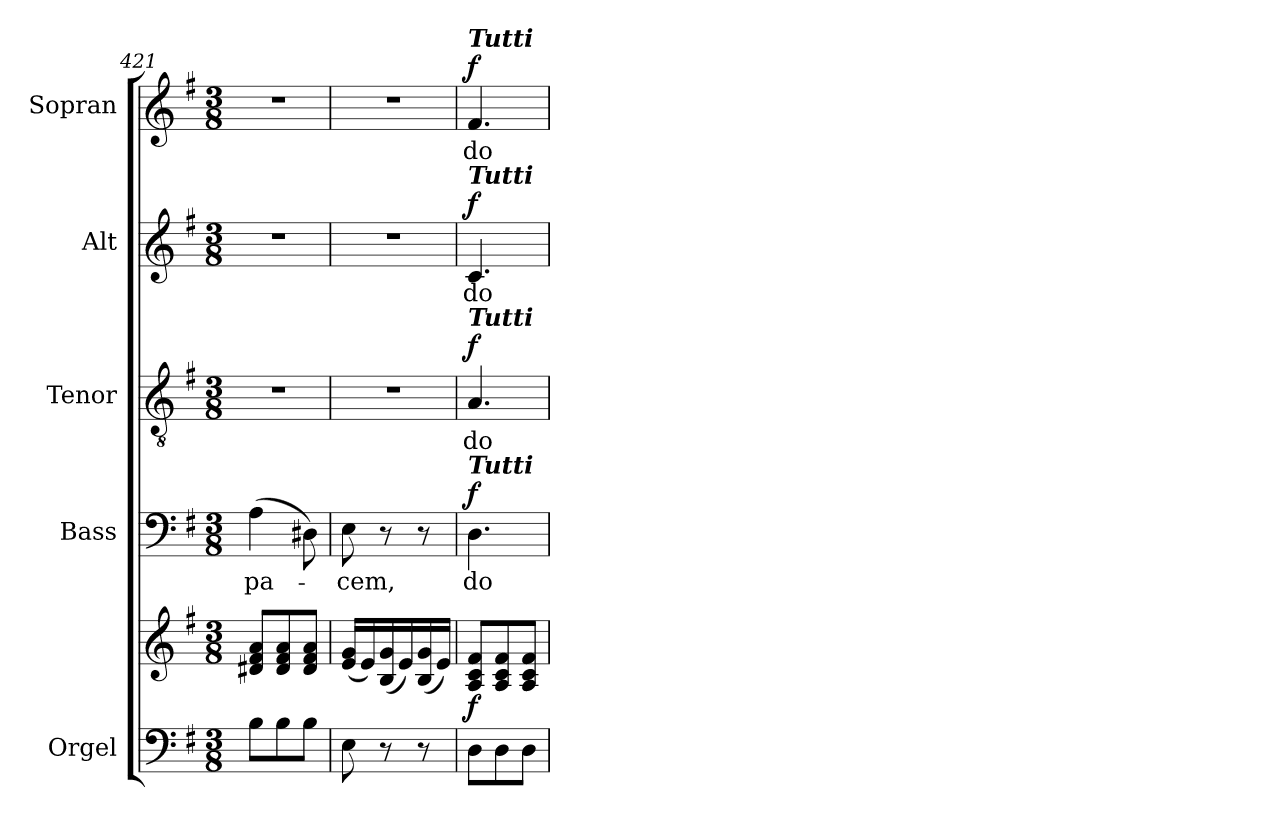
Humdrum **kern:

**kern	**kern	**dynam	**kern	**text	**dynam	**kern	**text	**dynam	**kern	**text	**dynam	**kern	**text	**dynam
*part5	*part5	*part5	*part4	*part4	*part4	*part3	*part3	*part3	*part2	*part2	*part2	*part1	*part1	*part1
*staff6	*staff5	*staff5/6	*staff4	*staff4	*staff4	*staff3	*staff3	*staff3	*staff2	*staff2	*staff2	*staff1	*staff1	*staff1
*I"Orgel	*	*	*I"Bass	*	*	*I"Tenor	*	*	*I"Alt	*	*	*I"Sopran	*	*
*I'Org.	*	*	*I'B.	*	*	*I'T.	*	*	*I'A.	*	*	*I'S.	*	*
!!LO:PB:g=z
*clefF4	*clefG2	*	*clefF4	*	*	*clefGv2	*	*	*clefG2	*	*	*clefG2	*	*
*k[f#]	*k[f#]	*	*k[f#]	*	*	*k[f#]	*	*	*k[f#]	*	*	*k[f#]	*	*
*G:	*G:	*	*G:	*	*	*G:	*	*	*G:	*	*	*G:	*	*
*M3/8	*M3/8	*	*M3/8	*	*	*M3/8	*	*	*M3/8	*	*	*M3/8	*	*
=421	=421	=421	=421	=421	=421	=421	=421	=421	=421	=421	=421	=421	=421	=421
!	!	!	!	!LO:LY:b	!	!	!	!	!	!	!	!	!	!
8B\L	8d#X/ 8f#/ 8a/L	.	(>4A\	pa-	.	4.r	.	.	4.r	.	.	4.r	.	.
8B\	8d#/ 8f#/ 8a/	.	.	.	.	.	.	.	.	.	.	.	.	.
8B\J	8d#/ 8f#/ 8a/J	.	8D#X\)	.	.	.	.	.	.	.	.	.	.	.
=422	=422	=422	=422	=422	=422	=422	=422	=422	=422	=422	=422	=422	=422	=422
!	!	!	!	!LO:LY:b	!	!	!	!	!	!	!	!	!	!
8E\	(<16e/ 16g/LL	.	8E\	-cem,	.	4.r	.	.	4.r	.	.	4.r	.	.
.	16e/)	.	.	.	.	.	.	.	.	.	.	.	.	.
8r	(<16B/ 16g/	.	8r	.	.	.	.	.	.	.	.	.	.	.
.	16e/)	.	.	.	.	.	.	.	.	.	.	.	.	.
8r	(<16B/ 16g/	.	8r	.	.	.	.	.	.	.	.	.	.	.
.	16e/JJ)	.	.	.	.	.	.	.	.	.	.	.	.	.
=423	=423	=423	=423	=423	=423	=423	=423	=423	=423	=423	=423	=423	=423	=423
!	!	!	!	!	!	!	!	!	!	!	!	!LO:TX:a:Bi:t=Tutti	!	!
!	!	!	!	!	!	!	!	!	!LO:TX:a:Bi:t=Tutti	!	!	!	!	!
!	!	!	!	!	!	!LO:TX:a:Bi:t=Tutti	!	!	!	!	!	!	!	!
!	!	!	!LO:TX:a:Bi:t=Tutti	!	!	!	!	!	!	!	!	!	!	!
!	!	!LO:DY:b	!	!LO:LY:b	!LO:DY:a	!	!LO:LY:b	!LO:DY:a	!	!LO:LY:b	!LO:DY:a	!	!LO:LY:b	!LO:DY:a
8D\L	8A/ 8c/ 8f#/L	f	4.D\	do-	f	4.A/	do-	f	4.c/	do-	f	4.f#/	do-	f
8D\	8A/ 8c/ 8f#/	.	.	.	.	.	.	.	.	.	.	.	.	.
8D\J	8A/ 8c/ 8f#/J	.	.	.	.	.	.	.	.	.	.	.	.	.
=	=	=	=	=	=	=	=	=	=	=	=	=	=	=
*-	*-	*-	*-	*-	*-	*-	*-	*-	*-	*-	*-	*-	*-	*-
